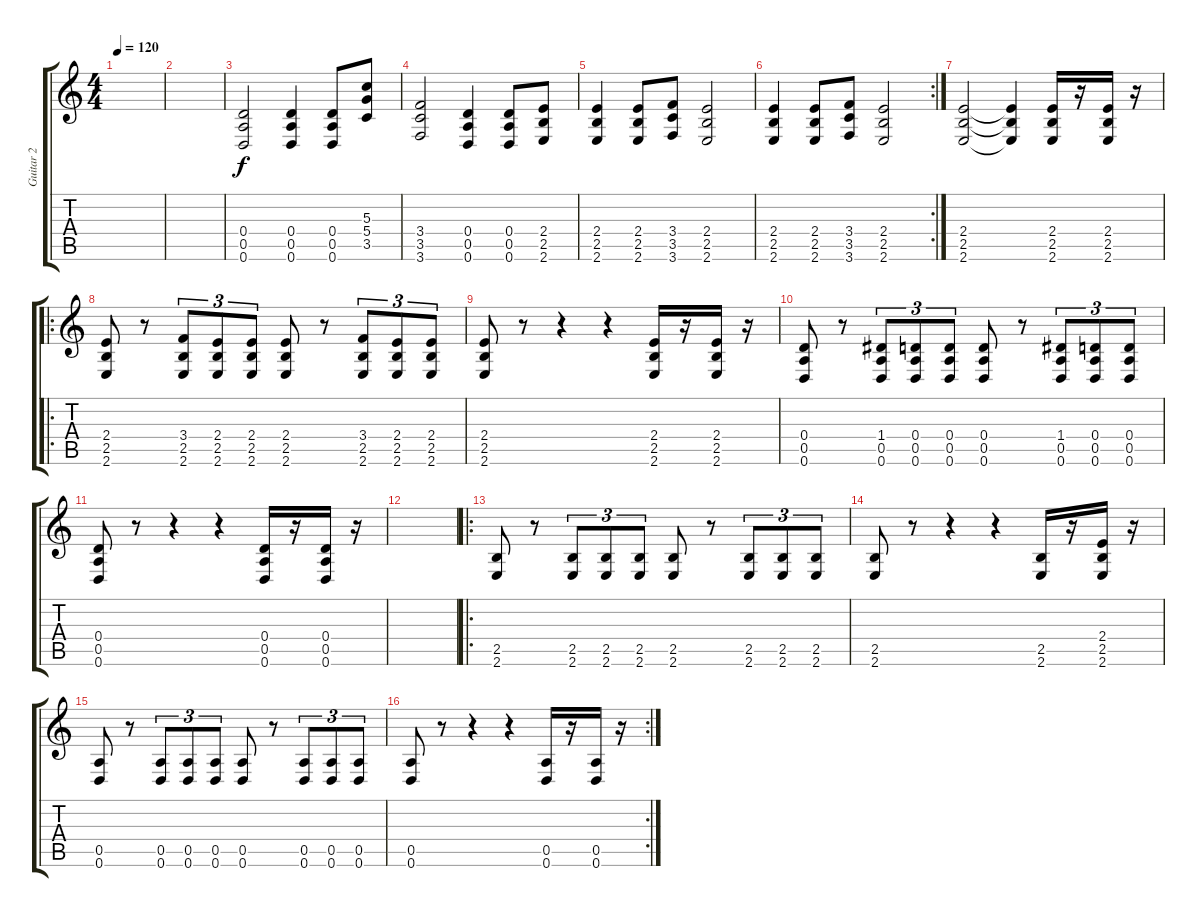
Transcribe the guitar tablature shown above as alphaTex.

\track ("Guitar 2" "Guitar 2") {instrument acousticguitarsteel}
\staff {score tabs}
\tuning (E4 B3 G3 D3 A2 D2) {hide}
\ts (4 4)
\tempo 120
\clef g2
\ks c
|
|
(0.4 0.5 0.6).2{instrument overdrivenguitar} (0.4 0.5 0.6).4 (0.4 0.5 0.6).8 (5.3 5.4 3.5).8 |
(3.4 3.5 3.6).2 (0.4 0.5 0.6).4 (0.4 0.5 0.6).8 (2.4 2.5 2.6).8 |
(2.4 2.5 2.6).4 (2.4 2.5 2.6).8 (3.4 3.5 3.6).8 (2.4 2.5 2.6).2 |
\rc 2
(2.4 2.5 2.6).4 (2.4 2.5 2.6).8 (3.4 3.5 3.6).8 (2.4 2.5 2.6).2 |
(2.4 2.5 2.6).2 (2.4{t} 2.5{t} 2.6{t}).4 (2.4 2.5 2.6).16 r.16 (2.4 2.5 2.6).16 r.16 |
\ro
(2.4 2.5 2.6).8{instrument overdrivenguitar} r.8 (3.4 2.5 2.6).8{tu (3 2)} (2.4 2.5 2.6).8{tu (3 2)} (2.4 2.5 2.6).8{tu (3 2)} (2.4 2.5 2.6).8 r.8 (3.4 2.5 2.6).8{tu (3 2)} (2.4 2.5 2.6).8{tu (3 2)} (2.4 2.5 2.6).8{tu (3 2)} |
(2.4 2.5 2.6).8 r.8 r.4 r.4 (2.4 2.5 2.6).16 r.16 (2.4 2.5 2.6).16 r.16 |
(0.4 0.5 0.6).8{instrument overdrivenguitar} r.8 (1.4 0.5 0.6).8{tu (3 2)} (0.4 0.5 0.6).8{tu (3 2)} (0.4 0.5 0.6).8{tu (3 2)} (0.4 0.5 0.6).8 r.8 (1.4 0.5 0.6).8{tu (3 2)} (0.4 0.5 0.6).8{tu (3 2)} (0.4 0.5 0.6).8{tu (3 2)} |
(0.4 0.5 0.6).8 r.8 r.4 r.4 (0.4 0.5 0.6).16 r.16 (0.4 0.5 0.6).16 r.16 |
|
\ro
(2.5 2.6).8{instrument overdrivenguitar} r.8 (2.5 2.6).8{tu (3 2)} (2.5 2.6).8{tu (3 2)} (2.5 2.6).8{tu (3 2)} (2.5 2.6).8 r.8 (2.5 2.6).8{tu (3 2)} (2.5 2.6).8{tu (3 2)} (2.5 2.6).8{tu (3 2)} |
(2.5 2.6).8 r.8 r.4 r.4 (2.5 2.6).16 r.16 (2.4 2.5 2.6).16 r.16 |
(0.5 0.6).8{instrument overdrivenguitar} r.8 (0.5 0.6).8{tu (3 2)} (0.5 0.6).8{tu (3 2)} (0.5 0.6).8{tu (3 2)} (0.5 0.6).8 r.8 (0.5 0.6).8{tu (3 2)} (0.5 0.6).8{tu (3 2)} (0.5 0.6).8{tu (3 2)} |
\rc 2
(0.5 0.6).8 r.8 r.4 r.4 (0.5 0.6).16 r.16 (0.5 0.6).16 r.16
